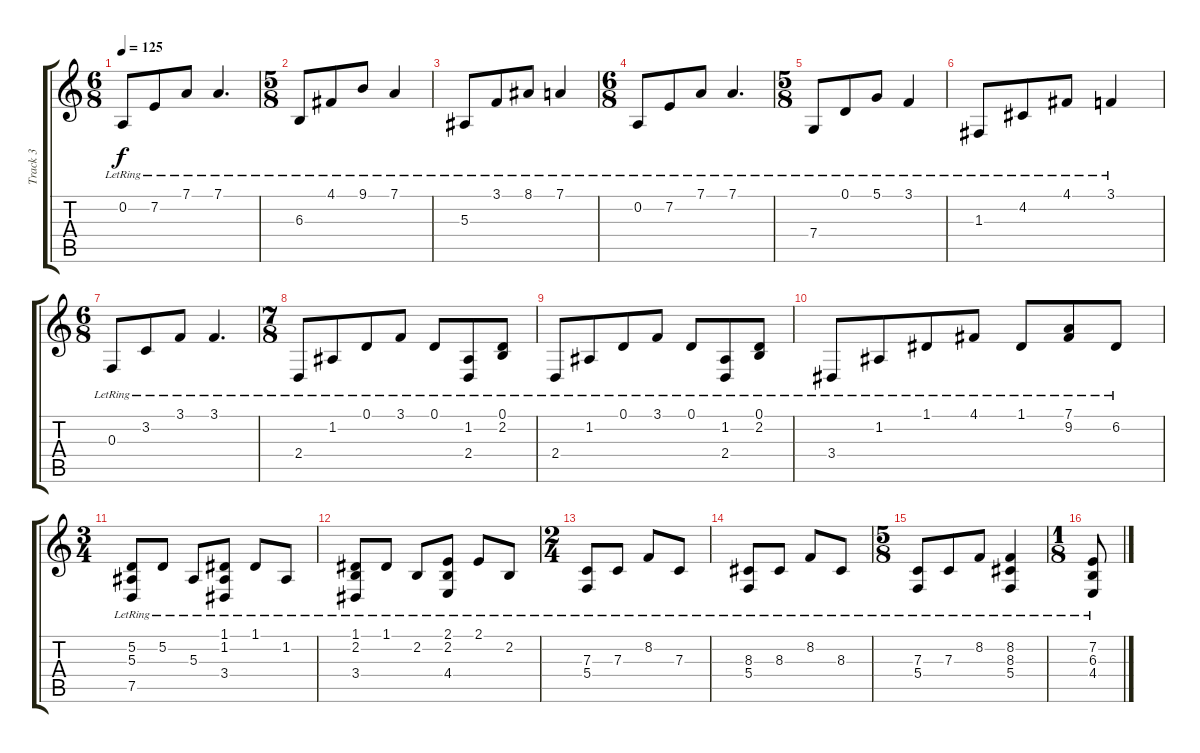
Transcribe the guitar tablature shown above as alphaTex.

\track ("Track 3" "Track 3") {instrument acousticgrandpiano}
\staff {score tabs}
\tuning (D4 A3 F3 C3 G2 D2) {hide}
\ts (6 8)
\tempo 125
\clef g2
\ks c
0.2{lr}.8{dy f} 7.2{lr}.8 7.1{lr}.8 7.1{lr}.4{d} |
\ts (5 8)
6.3{lr}.8 4.1{lr}.8 9.1{lr}.8 7.1{lr}.4 |
5.3{lr}.8 3.1{lr}.8 8.1{lr}.8 7.1{lr}.4 |
\ts (6 8)
0.2{lr}.8 7.2{lr}.8 7.1{lr}.8 7.1{lr}.4{d} |
\ts (5 8)
7.4{lr}.8 0.1{lr}.8 5.1{lr}.8 3.1{lr}.4 |
1.3{lr}.8 4.2{lr}.8 4.1{lr}.8 3.1{lr}.4 |
\ts (6 8)
0.3{lr}.8 3.2{lr}.8 3.1{lr}.8 3.1{lr}.4{d} |
\ts (7 8)
2.4{lr}.8 1.2{lr}.8 0.1{lr}.8 3.1{lr}.8 0.1{lr}.8 (1.2{lr} 2.4{lr}).8 (0.1{lr} 2.2{lr}).8 |
2.4{lr}.8 1.2{lr}.8 0.1{lr}.8 3.1{lr}.8 0.1{lr}.8 (1.2{lr} 2.4{lr}).8 (0.1{lr} 2.2{lr}).8 |
3.4{lr}.8 1.2{lr}.8 1.1{lr}.8 4.1{lr}.8 1.1{lr}.8 (7.1{lr} 9.2{lr}).8 6.2{lr}.8 |
\ts (3 4)
(5.2{lr} 5.3{lr} 7.5{lr}).8 5.2{lr}.8 5.3{lr}.8 (1.1{lr} 1.2{lr} 3.4{lr}).8 1.1{lr}.8 1.2{lr}.8 |
(1.1{lr} 2.2{lr} 3.4{lr}).8 1.1{lr}.8 2.2{lr}.8 (2.1{lr} 2.2{lr} 4.4{lr}).8 2.1{lr}.8 2.2{lr}.8 |
\ts (2 4)
(7.3{lr} 5.4{lr}).8 7.3{lr}.8 8.2{lr}.8 7.3{lr}.8 |
(8.3{lr} 5.4{lr}).8 8.3{lr}.8 8.2{lr}.8 8.3{lr}.8 |
\ts (5 8)
(7.3{lr} 5.4{lr}).8 7.3{lr}.8 8.2{lr}.8 (8.2{lr} 8.3{lr} 5.4{lr}).4 |
\ts (1 8)
(7.2{lr} 6.3{lr} 4.4{lr}).8
